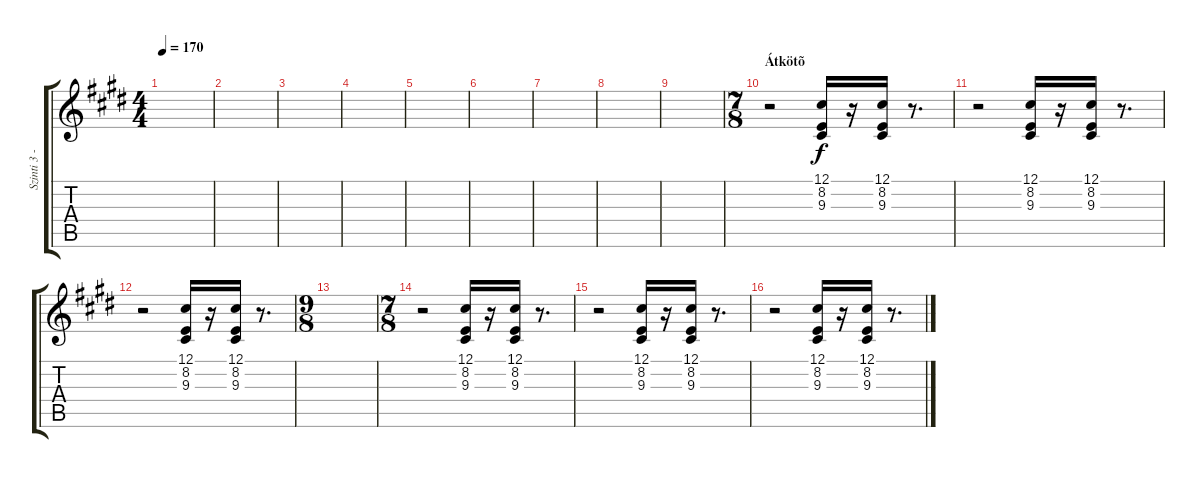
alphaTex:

\track ("Szinti 3 - French Horn" "Szinti 3 -") {instrument frenchhorn}
\staff {score tabs}
\tuning (Db4 Ab3 E3 B2 Gb2 Db2) {hide}
\ts (4 4)
\tempo 170
\clef g2
\ks c#minor
|
|
|
|
|
|
|
|
|
\ts (7 8)
\section ("" "Átkötõ")
r.2 (12.1 8.2 9.3).16 r.16 (12.1 8.2 9.3).16 r.8{d} |
r.2 (12.1 8.2 9.3).16 r.16 (12.1 8.2 9.3).16 r.8{d} |
r.2 (12.1 8.2 9.3).16 r.16 (12.1 8.2 9.3).16 r.8{d} |
\ts (9 8)
|
\ts (7 8)
r.2 (12.1 8.2 9.3).16 r.16 (12.1 8.2 9.3).16 r.8{d} |
r.2 (12.1 8.2 9.3).16 r.16 (12.1 8.2 9.3).16 r.8{d} |
r.2 (12.1 8.2 9.3).16 r.16 (12.1 8.2 9.3).16 r.8{d}
